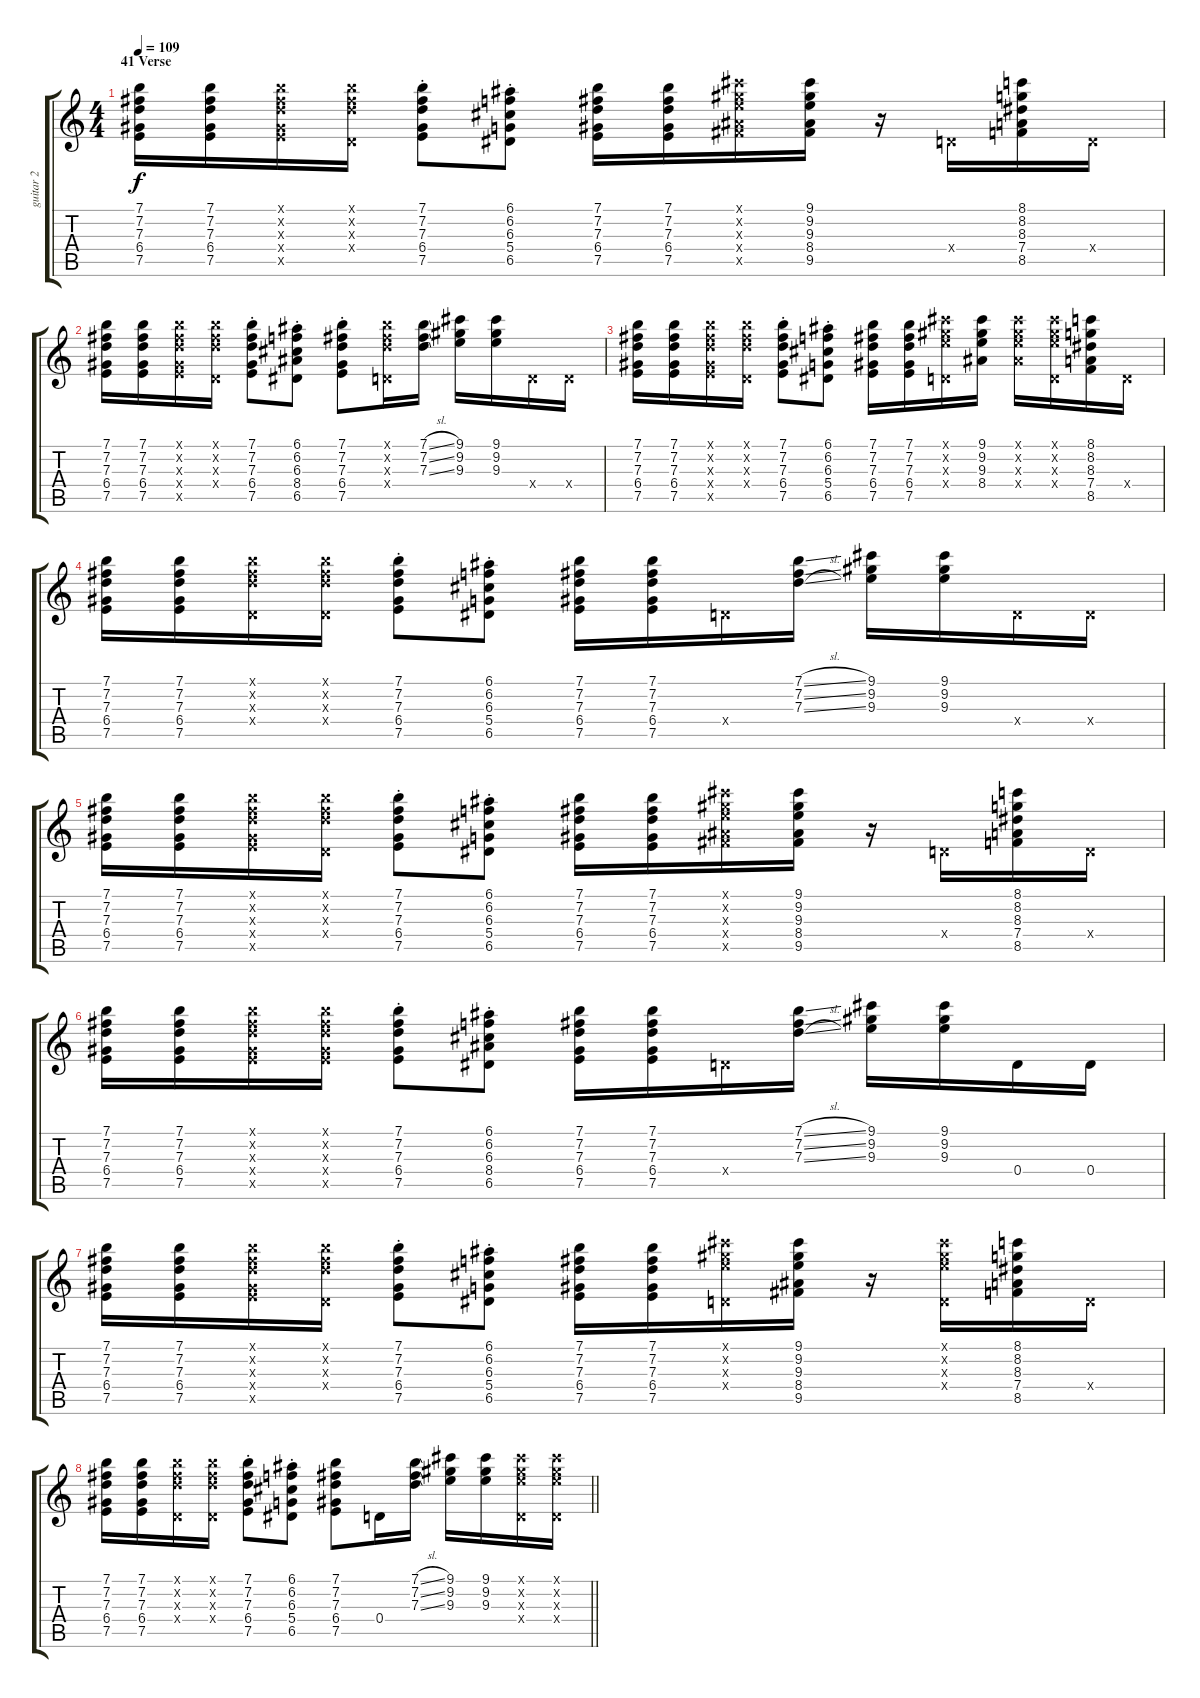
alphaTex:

\track ("guitar 2" "guitar 2") {instrument acousticguitarsteel}
\staff {score tabs}
\tuning (E4 B3 G3 D3 A2 E2) {hide}
\ts (4 4)
\section ("" "41 Verse")
\tempo 109
\clef g2
\ks c
(7.1 7.2 7.3 6.4 7.5).16{dy f} (7.1 7.2 7.3 6.4 7.5).16 (7.1{x} 7.2{x} 7.3{x} 6.4{x} 7.5{x}).16 (7.1{x} 7.2{x} 7.3{x} 0.4{x}).16 (7.1{st} 7.2{st} 7.3{st} 6.4{st} 7.5{st}).8 (6.1{st} 6.2{st} 6.3{st} 5.4{st} 6.5{st}).8 (7.1 7.2 7.3 6.4 7.5).16 (7.1 7.2 7.3 6.4 7.5).16 (9.1{x} 9.2{x} 9.3{x} 8.4{x} 9.5{x}).16 (9.1 9.2 9.3 8.4 9.5).16 r.16 0.4{x}.16 (8.1 8.2 8.3 7.4 8.5).16 0.4{x}.16 |
(7.1 7.2 7.3 6.4 7.5).16 (7.1 7.2 7.3 6.4 7.5).16 (7.1{x} 7.2{x} 7.3{x} 6.4{x} 7.5{x}).16 (7.1{x} 7.2{x} 7.3{x} 0.4{x}).16 (7.1{st} 7.2{st} 7.3{st} 6.4{st} 7.5{st}).8 (6.1{st} 6.2{st} 6.3{st} 8.4{st} 6.5{st}).8 (7.1{st} 7.2{st} 7.3{st} 6.4{st} 7.5{st}).8 (7.1{x} 7.2{x} 7.3{x} 0.4{x}).16 (7.1{sl} 7.2{sl} 7.3{sl}).16 (9.1 9.2 9.3).16 (9.1 9.2 9.3).16 0.4{x}.16 0.4{x}.16 |
(7.1 7.2 7.3 6.4 7.5).16 (7.1 7.2 7.3 6.4 7.5).16 (7.1{x} 7.2{x} 7.3{x} 6.4{x} 7.5{x}).16 (7.1{x} 7.2{x} 7.3{x} 0.4{x}).16 (7.1{st} 7.2{st} 7.3{st} 6.4{st} 7.5{st}).8 (6.1{st} 6.2{st} 6.3{st} 5.4{st} 6.5{st}).8 (7.1 7.2 7.3 6.4 7.5).16 (7.1 7.2 7.3 6.4 7.5).16 (9.1{x} 9.2{x} 9.3{x} 0.4{x}).16 (9.1 9.2 9.3 8.4).16 (9.1{x} 9.2{x} 9.3{x} 8.4{x}).16 (9.1{x} 9.2{x} 9.3{x} 0.4{x}).16 (8.1 8.2 8.3 7.4 8.5).16 0.4{x}.16 |
(7.1 7.2 7.3 6.4 7.5).16 (7.1 7.2 7.3 6.4 7.5).16 (7.1{x} 7.2{x} 7.3{x} 0.4{x}).16 (7.1{x} 7.2{x} 7.3{x} 0.4{x}).16 (7.1{st} 7.2{st} 7.3{st} 6.4{st} 7.5{st}).8 (6.1{st} 6.2{st} 6.3{st} 5.4{st} 6.5{st}).8 (7.1 7.2 7.3 6.4 7.5).16 (7.1 7.2 7.3 6.4 7.5).16 0.4{x}.16 (7.1{sl} 7.2{sl} 7.3{sl}).16 (9.1 9.2 9.3).16 (9.1 9.2 9.3).16 0.4{x}.16 0.4{x}.16 |
(7.1 7.2 7.3 6.4 7.5).16 (7.1 7.2 7.3 6.4 7.5).16 (7.1{x} 7.2{x} 7.3{x} 6.4{x} 7.5{x}).16 (7.1{x} 7.2{x} 7.3{x} 0.4{x}).16 (7.1{st} 7.2{st} 7.3{st} 6.4{st} 7.5{st}).8 (6.1{st} 6.2{st} 6.3{st} 5.4{st} 6.5{st}).8 (7.1 7.2 7.3 6.4 7.5).16 (7.1 7.2 7.3 6.4 7.5).16 (9.1{x} 9.2{x} 9.3{x} 8.4{x} 9.5{x}).16 (9.1 9.2 9.3 8.4 9.5).16 r.16 0.4{x}.16 (8.1 8.2 8.3 7.4 8.5).16 0.4{x}.16 |
(7.1 7.2 7.3 6.4 7.5).16 (7.1 7.2 7.3 6.4 7.5).16 (7.1{x} 7.2{x} 7.3{x} 6.4{x} 7.5{x}).16 (7.1{x} 7.2{x} 7.3{x} 6.4{x} 7.5{x}).16 (7.1{st} 7.2{st} 7.3{st} 6.4{st} 7.5{st}).8 (6.1{st} 6.2{st} 6.3{st} 8.4{st} 6.5{st}).8 (7.1 7.2 7.3 6.4 7.5).16 (7.1 7.2 7.3 6.4 7.5).16 0.4{x}.16 (7.1{sl} 7.2{sl} 7.3{sl}).16 (9.1 9.2 9.3).16 (9.1 9.2 9.3).16 0.4.16 0.4.16 |
(7.1 7.2 7.3 6.4 7.5).16 (7.1 7.2 7.3 6.4 7.5).16 (7.1{x} 7.2{x} 7.3{x} 6.4{x} 7.5{x}).16 (7.1{x} 7.2{x} 7.3{x} 0.4{x}).16 (7.1{st} 7.2{st} 7.3{st} 6.4{st} 7.5{st}).8 (6.1{st} 6.2{st} 6.3{st} 5.4{st} 6.5{st}).8 (7.1 7.2 7.3 6.4 7.5).16 (7.1 7.2 7.3 6.4 7.5).16 (9.1{x} 9.2{x} 9.3{x} 0.4{x}).16 (9.1 9.2 9.3 8.4 9.5).16 r.16 (9.1{x} 9.2{x} 9.3{x} 0.4{x}).16 (8.1 8.2 8.3 7.4 8.5).16 0.4{x}.16 |
\barLineRight lightlight
(7.1 7.2 7.3 6.4 7.5).16 (7.1 7.2 7.3 6.4 7.5).16 (7.1{x} 7.2{x} 7.3{x} 0.4{x}).16 (7.1{x} 7.2{x} 7.3{x} 0.4{x}).16 (7.1{st} 7.2{st} 7.3{st} 6.4{st} 7.5{st}).8 (6.1{st} 6.2{st} 6.3{st} 5.4{st} 6.5{st}).8 (7.1 7.2 7.3 6.4 7.5).8 0.4.16 (7.1{sl} 7.2{sl} 7.3{sl}).16 (9.1 9.2 9.3).16 (9.1 9.2 9.3).16 (9.1{x} 9.2{x} 9.3{x} 0.4{x}).16 (9.1{x} 9.2{x} 9.3{x} 0.4{x}).16
